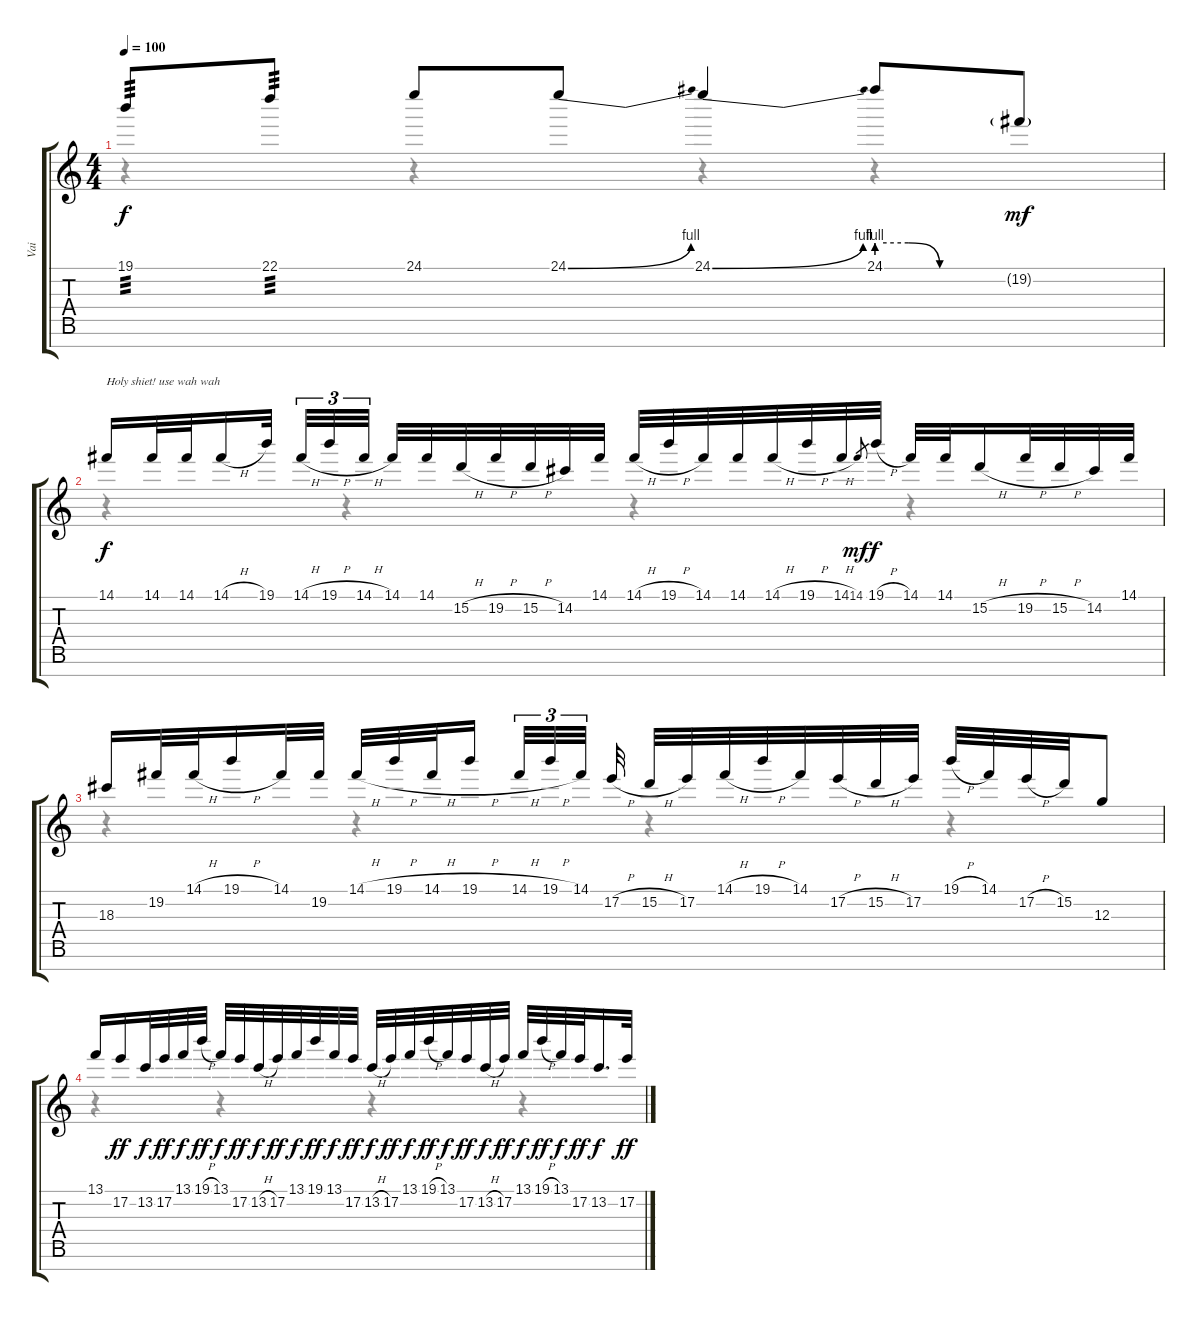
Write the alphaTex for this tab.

\track ("Vai" "Vai") {instrument overdrivenguitar}
\staff {score tabs}
\tuning (E4 B3 G3 D3 A2 E2 B1) {hide}
\voice
\ts (4 4)
\tempo 100
\clef g2
\ks c
19.1.8{tp 3 dy f} 22.1.8{tp 3} 24.1.8 24.1{be (bend 0 0 60 4)}.8 24.1{be (bend 0 0 60 4)}.4 24.1{be (custom 0 4 15 4 30 0 60 0)}.8 19.2{g}.8{dy mf} |
14.1.16{txt "Holy shiet! use wah wah" dy f} 14.1.32 14.1.32 14.1{h}.16 19.1.32 14.1{h}.32{tu (3 2)} 19.1{h}.32{tu (3 2)} 14.1{h}.32{tu (3 2)} 14.1.32 14.1.32 15.2{h}.32 19.2{h}.32 15.2{h}.32 14.2.32 14.1.32 14.1{h}.32 19.1{h}.32 14.1.32 14.1.32 14.1{h}.32 19.1{h}.32 14.1{h}.32 14.1.8{gr dy mf} 19.1{h}.32{dy f} 14.1.32 14.1.32 15.2{h}.16 19.2{h}.32 15.2{h}.32 14.2.32 14.1.32 |
18.3.16 19.2.32 14.1{h}.32 19.1{h}.16 14.1.32 19.2.32 14.1{h}.32 19.1{h}.32 14.1{h}.32 19.1{h}.16 14.1{h}.32{tu (3 2)} 19.1{h}.32{tu (3 2)} 14.1.32{tu (3 2)} 17.2{h}.32 15.2{h}.32 17.2.32 14.1{h}.32 19.1{h}.32 14.1.32 17.2{h}.32 15.2{h}.32 17.2.32 19.1{h}.32 14.1.32 17.2{h}.32 15.2.32 12.3.8 |
13.1.16 17.2.16{dy ff} 13.2.32{dy f} 17.2.32{dy ff} 13.1.32{dy f} 19.1{h}.32{dy ff} 13.1.32{dy f} 17.2.32{dy ff} 13.2{h}.32{dy f} 17.2.32{dy ff} 13.1.32{dy f} 19.1.32{dy ff} 13.1.32{dy f} 17.2.32{dy ff} 13.2{h}.32{dy f} 17.2.32{dy ff} 13.1.32{dy f} 19.1{h}.32{dy ff} 13.1.32{dy f} 17.2.32{dy ff} 13.2{h}.32{dy f} 17.2.32{dy ff} 13.1.32{dy f} 19.1{h}.32{dy ff} 13.1.32{dy f} 17.2.32{dy ff} 13.2.16{d dy f} 17.2.32{dy ff}
\voice
\clef g2
\ottava regular
\simile none
\ks c
r.4{dy f} r.4 r.4 r.4 |
r.4 r.4 r.4 r.4 |
r.4 r.4 r.4 r.4 |
r.4 r.4 r.4 r.4
